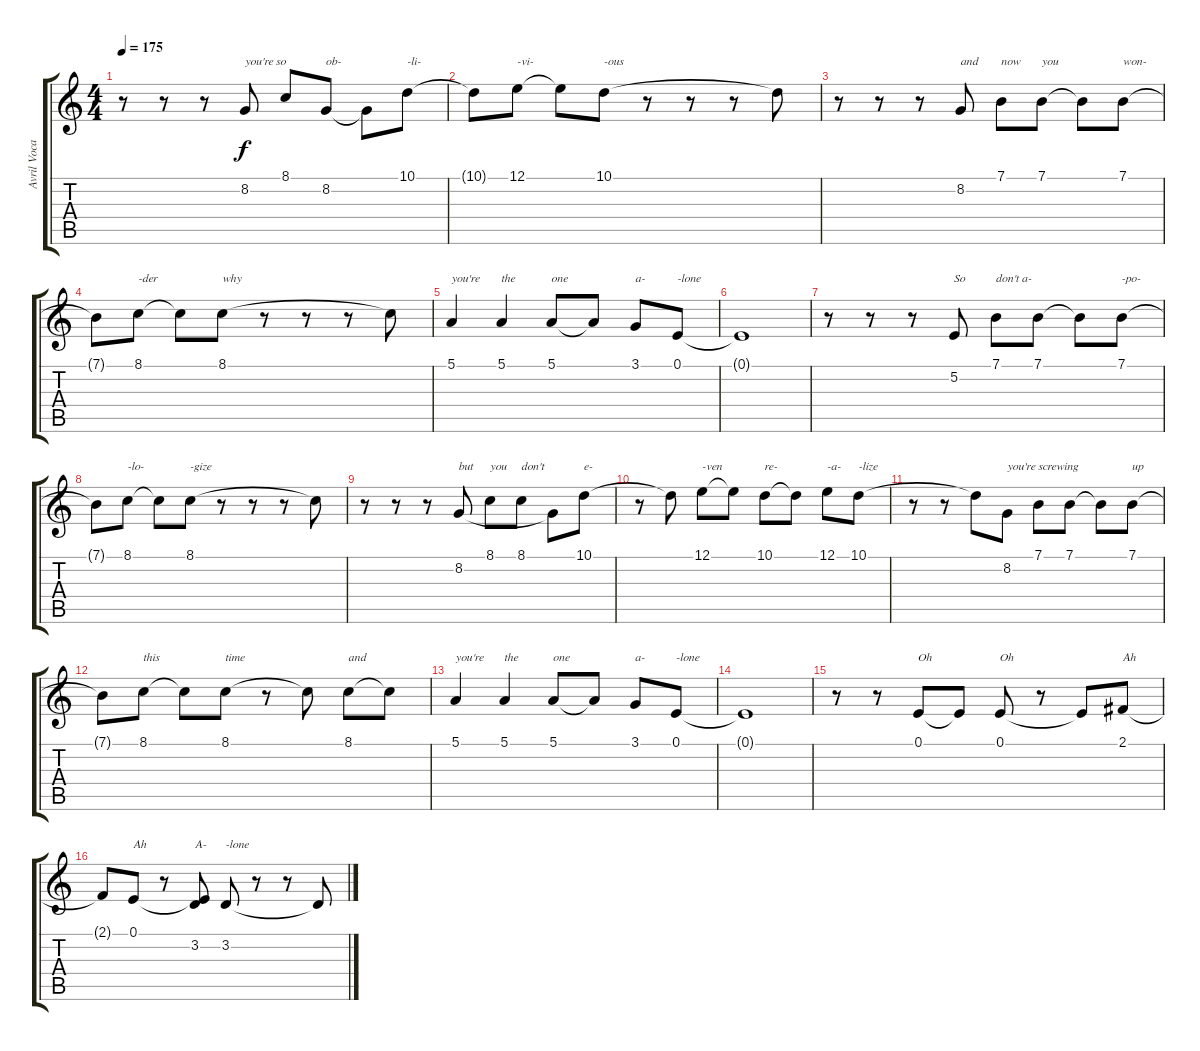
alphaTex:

\track ("Avril Vocals" "Avril Voca") {instrument clarinet}
\staff {score tabs}
\tuning (E4 B3 G3 D3 A2 E2) {hide}
\ts (4 4)
\tempo 175
\clef g2
\ks c
r.8{dy f} r.8 r.8 8.2.8{txt "you're so"} 8.1.8 8.2.8{txt "ob-"} 8.2{t}.8 10.1.8{txt "-li-"} |
10.1{t}.8 12.1.8{txt "-vi-"} 12.1{t}.8 10.1.8{txt "-ous"} r.8 r.8 r.8 10.1{t}.8 |
r.8 r.8 r.8 8.2.8{txt "and"} 7.1.8{txt "now"} 7.1.8{txt "you"} 7.1{t}.8 7.1.8{txt "won-"} |
7.1{t}.8 8.1.8{txt "-der"} 8.1{t}.8 8.1.8{txt "why"} r.8 r.8 r.8 8.1{t}.8 |
5.1.4{txt "you're"} 5.1.4{txt "the"} 5.1.8{txt "one"} 5.1{t}.8 3.1.8{txt "a-"} 0.1.8{txt "-lone"} |
0.1{t}.1 |
r.8 r.8 r.8 5.2.8{txt "So"} 7.1.8{txt "don't a-"} 7.1.8 7.1{t}.8 7.1.8{txt "-po-"} |
7.1{t}.8 8.1.8{txt "-lo-"} 8.1{t}.8 8.1.8{txt "-gize"} r.8 r.8 r.8 8.1{t}.8 |
r.8 r.8 r.8 8.2.8{txt "but"} 8.1.8{txt "you"} 8.1.8{txt "don't"} 8.2{t}.8 10.1.8{txt "e-"} |
r.8 10.1{t}.8 12.1.8{txt "-ven"} 12.1{t}.8 10.1.8{txt "re-"} 10.1{t}.8 12.1.8{txt "-a-"} 10.1.8{txt "-lize"} |
r.8 r.8 10.1{t}.8 8.2.8{txt "you're screwing"} 7.1.8 7.1.8 7.1{t}.8 7.1.8{txt "up"} |
7.1{t}.8 8.1.8{txt "this"} 8.1{t}.8 8.1.8{txt "time"} r.8 8.1{t}.8 8.1.8{txt "and"} 8.1{t}.8 |
5.1.4{txt "you're"} 5.1.4{txt "the"} 5.1.8{txt "one"} 5.1{t}.8 3.1.8{txt "a-"} 0.1.8{txt "-lone"} |
0.1{t}.1 |
r.8 r.8 0.1.8{txt "Oh"} 0.1{t}.8 0.1.8{txt "Oh"} r.8 0.1{t}.8 2.1.8{txt "Ah"} |
2.1{t}.8 0.1.8{txt "Ah"} r.8 (0.1{t} 3.2).8{txt "A-"} 3.2.8{txt "-lone"} r.8 r.8 3.2{t}.8
